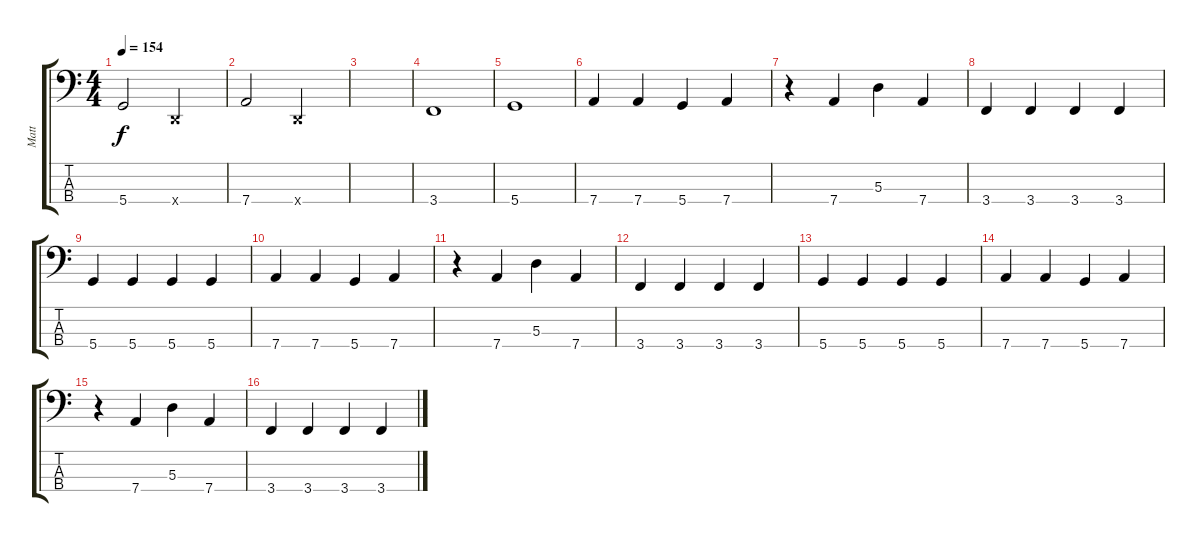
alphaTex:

\track ("Matt" "Matt") {instrument electricbasspick}
\staff {score tabs}
\tuning (G2 D2 A1 D1) {hide}
\ts (4 4)
\tempo 154
\clef f4
\ks c
5.4.2{dy f} 0.4{x}.2 |
7.4.2 0.4{x}.2 |
|
3.4.1 |
5.4.1 |
7.4.4 7.4.4 5.4.4 7.4.4 |
r.4 7.4.4 5.3.4 7.4.4 |
3.4.4 3.4.4 3.4.4 3.4.4 |
5.4.4 5.4.4 5.4.4 5.4.4 |
7.4.4 7.4.4 5.4.4 7.4.4 |
r.4 7.4.4 5.3.4 7.4.4 |
3.4.4 3.4.4 3.4.4 3.4.4 |
5.4.4 5.4.4 5.4.4 5.4.4 |
7.4.4 7.4.4 5.4.4 7.4.4 |
r.4 7.4.4 5.3.4 7.4.4 |
3.4.4 3.4.4 3.4.4 3.4.4
